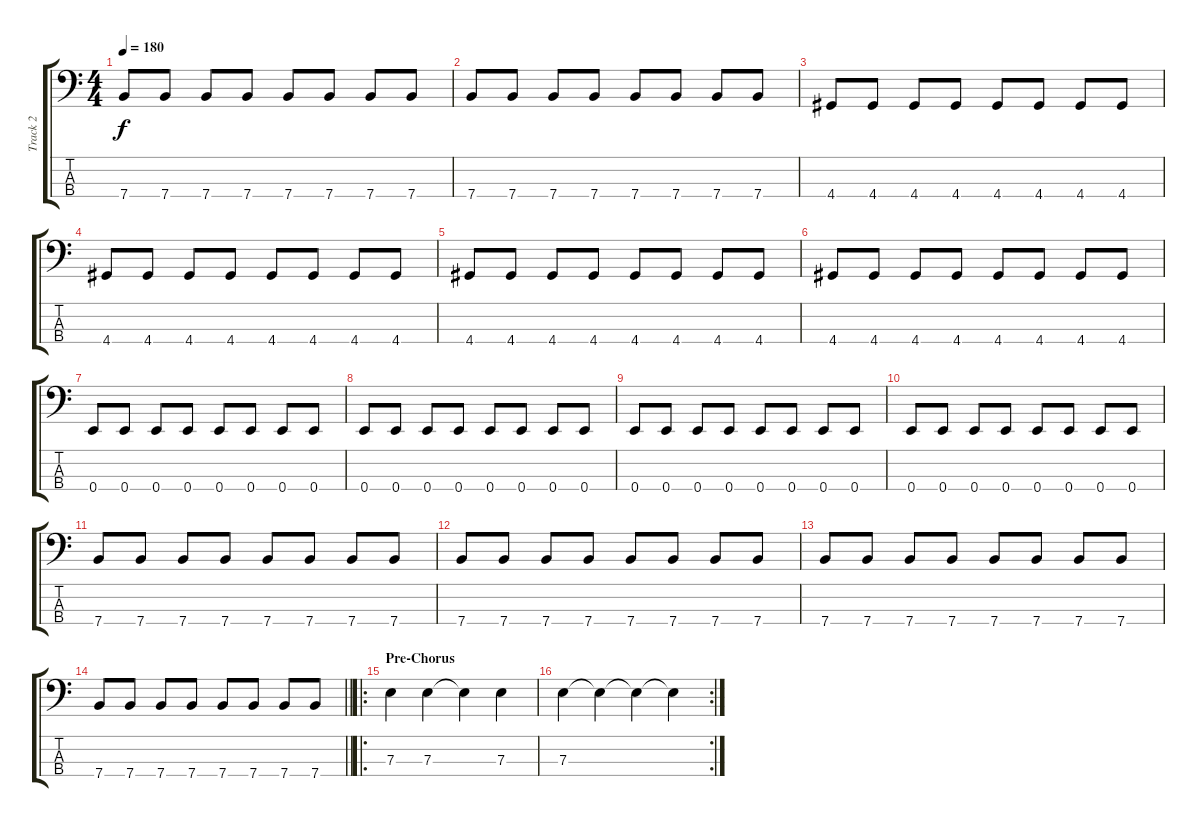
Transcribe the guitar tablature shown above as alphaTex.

\track ("Track 2" "Track 2") {instrument electricbasspick}
\staff {score tabs}
\tuning (G2 D2 A1 E1) {hide}
\ts (4 4)
\tempo 180
\clef f4
\ks c
7.4.8{dy f} 7.4.8 7.4.8 7.4.8 7.4.8 7.4.8 7.4.8 7.4.8 |
7.4.8 7.4.8 7.4.8 7.4.8 7.4.8 7.4.8 7.4.8 7.4.8 |
4.4.8 4.4.8 4.4.8 4.4.8 4.4.8 4.4.8 4.4.8 4.4.8 |
4.4.8 4.4.8 4.4.8 4.4.8 4.4.8 4.4.8 4.4.8 4.4.8 |
4.4.8 4.4.8 4.4.8 4.4.8 4.4.8 4.4.8 4.4.8 4.4.8 |
4.4.8 4.4.8 4.4.8 4.4.8 4.4.8 4.4.8 4.4.8 4.4.8 |
0.4.8 0.4.8 0.4.8 0.4.8 0.4.8 0.4.8 0.4.8 0.4.8 |
0.4.8 0.4.8 0.4.8 0.4.8 0.4.8 0.4.8 0.4.8 0.4.8 |
0.4.8 0.4.8 0.4.8 0.4.8 0.4.8 0.4.8 0.4.8 0.4.8 |
0.4.8 0.4.8 0.4.8 0.4.8 0.4.8 0.4.8 0.4.8 0.4.8 |
7.4.8 7.4.8 7.4.8 7.4.8 7.4.8 7.4.8 7.4.8 7.4.8 |
7.4.8 7.4.8 7.4.8 7.4.8 7.4.8 7.4.8 7.4.8 7.4.8 |
7.4.8 7.4.8 7.4.8 7.4.8 7.4.8 7.4.8 7.4.8 7.4.8 |
\barLineRight lightlight
7.4.8 7.4.8 7.4.8 7.4.8 7.4.8 7.4.8 7.4.8 7.4.8 |
\ro
\section ("" "Pre-Chorus")
7.3.4 7.3.4 7.3{t}.4 7.3.4 |
\rc 2
7.3.4 7.3{t}.4 7.3{t}.4 7.3{t}.4
